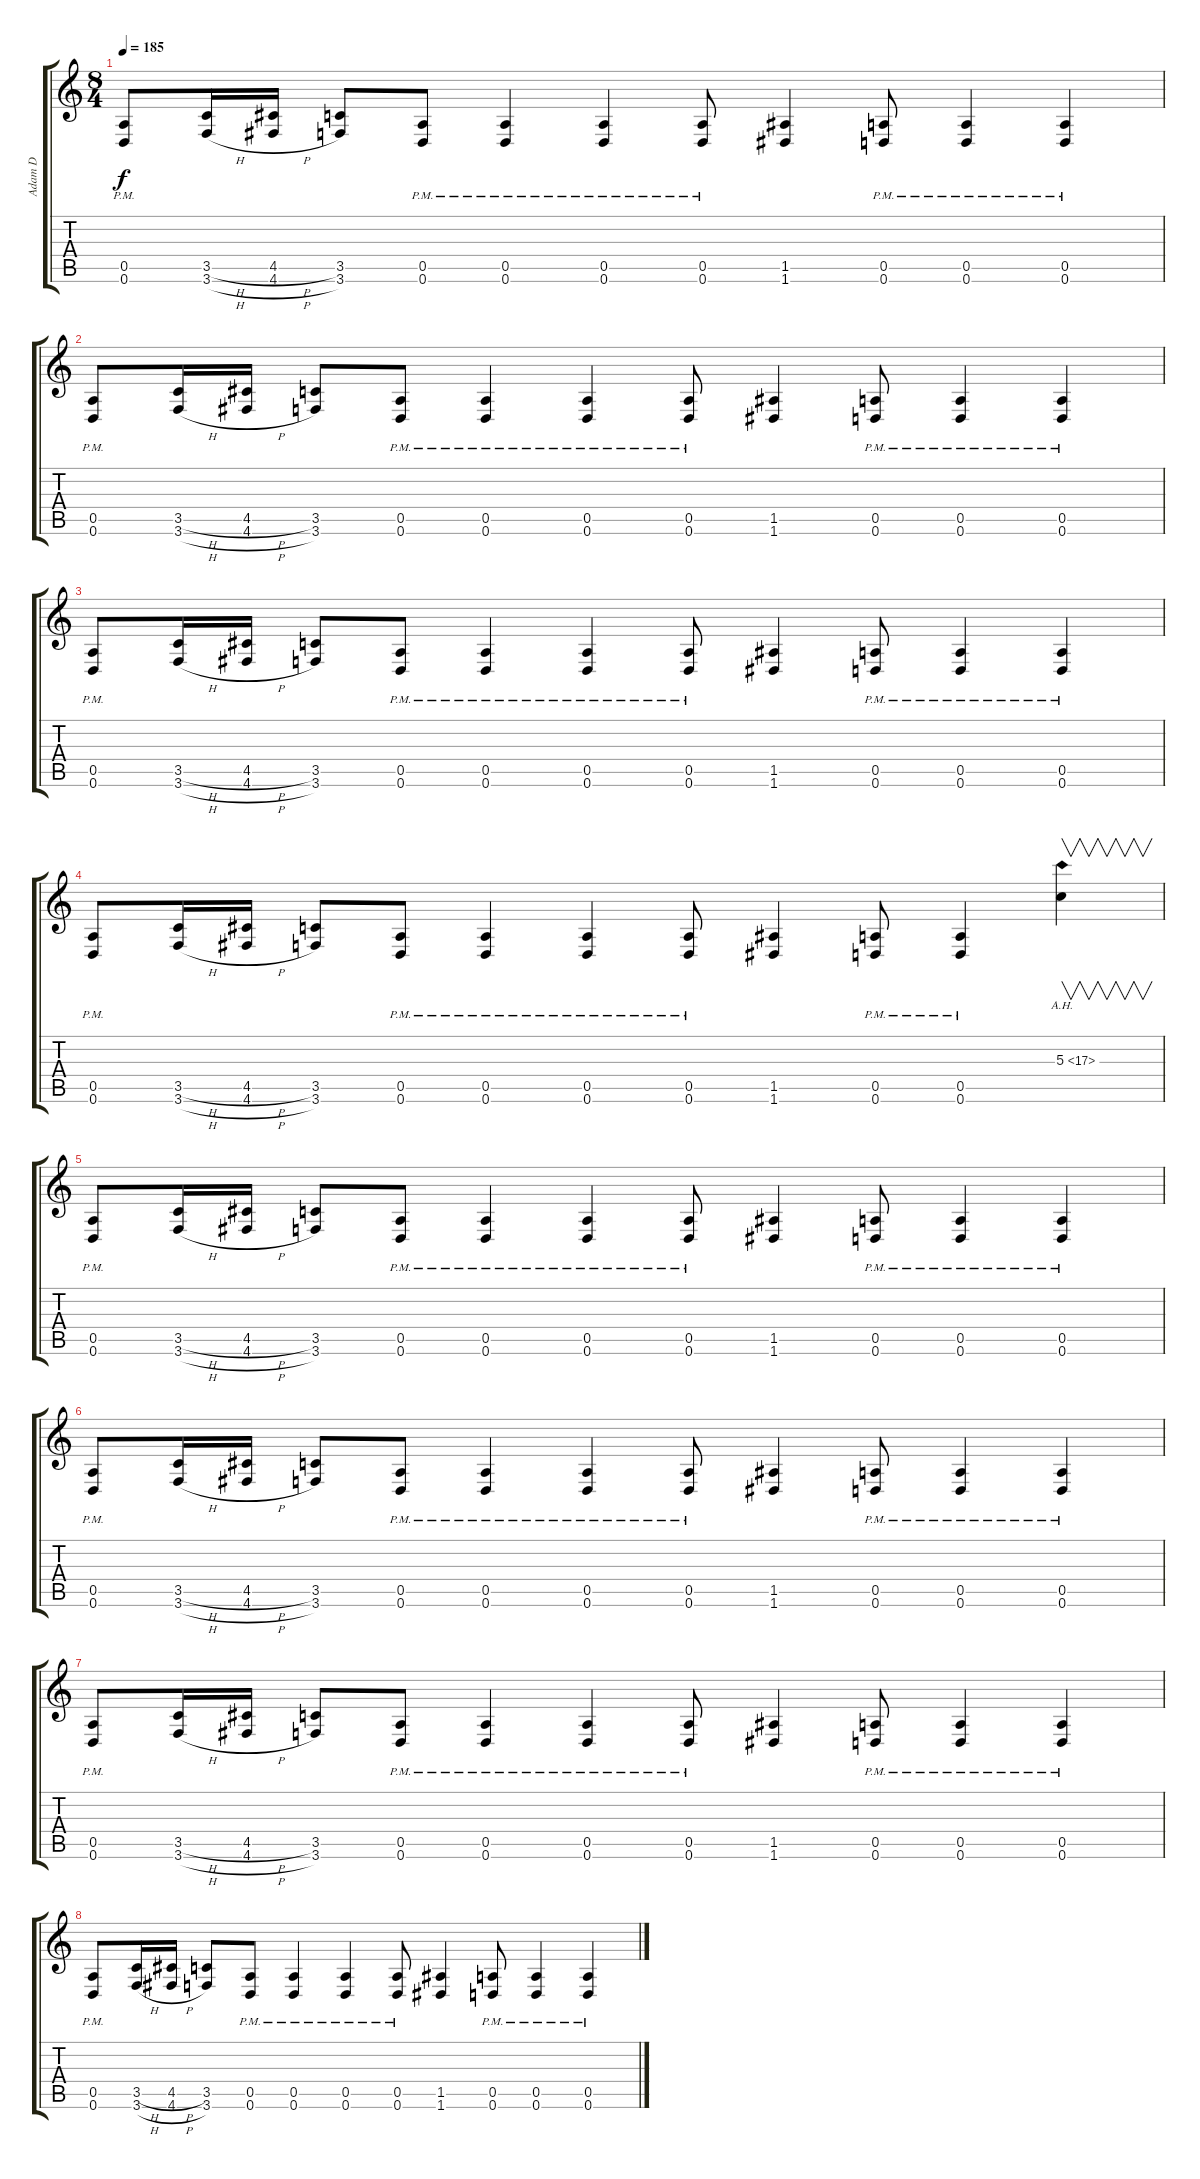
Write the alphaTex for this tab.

\track ("Adam D" "Adam D") {instrument distortionguitar}
\staff {score tabs}
\tuning (E4 B3 G3 D3 A2 D2) {hide}
\ts (8 4)
\tempo 185
\clef g2
\ks c
(0.5{pm} 0.6{pm}).8{dy f} (3.5{h} 3.6{h}).16 (4.5{h} 4.6{h}).16 (3.5 3.6).8 (0.5{pm} 0.6{pm}).8 (0.5{pm} 0.6{pm}).4 (0.5{pm} 0.6{pm}).4 (0.5{pm} 0.6{pm}).8 (1.5 1.6).4 (0.5{pm} 0.6{pm}).8 (0.5{pm} 0.6{pm}).4 (0.5{pm} 0.6{pm}).4 |
(0.5{pm} 0.6{pm}).8 (3.5{h} 3.6{h}).16 (4.5{h} 4.6{h}).16 (3.5 3.6).8 (0.5{pm} 0.6{pm}).8 (0.5{pm} 0.6{pm}).4 (0.5{pm} 0.6{pm}).4 (0.5{pm} 0.6{pm}).8 (1.5 1.6).4 (0.5{pm} 0.6{pm}).8 (0.5{pm} 0.6{pm}).4 (0.5{pm} 0.6{pm}).4 |
(0.5{pm} 0.6{pm}).8 (3.5{h} 3.6{h}).16 (4.5{h} 4.6{h}).16 (3.5 3.6).8 (0.5{pm} 0.6{pm}).8 (0.5{pm} 0.6{pm}).4 (0.5{pm} 0.6{pm}).4 (0.5{pm} 0.6{pm}).8 (1.5 1.6).4 (0.5{pm} 0.6{pm}).8 (0.5{pm} 0.6{pm}).4 (0.5{pm} 0.6{pm}).4 |
(0.5{pm} 0.6{pm}).8 (3.5{h} 3.6{h}).16 (4.5{h} 4.6{h}).16 (3.5 3.6).8 (0.5{pm} 0.6{pm}).8 (0.5{pm} 0.6{pm}).4 (0.5{pm} 0.6{pm}).4 (0.5{pm} 0.6{pm}).8 (1.5 1.6).4 (0.5{pm} 0.6{pm}).8 (0.5{pm} 0.6{pm}).4 5.3{ah 12}.4{v} |
(0.5{pm} 0.6{pm}).8 (3.5{h} 3.6{h}).16 (4.5{h} 4.6{h}).16 (3.5 3.6).8 (0.5{pm} 0.6{pm}).8 (0.5{pm} 0.6{pm}).4 (0.5{pm} 0.6{pm}).4 (0.5{pm} 0.6{pm}).8 (1.5 1.6).4 (0.5{pm} 0.6{pm}).8 (0.5{pm} 0.6{pm}).4 (0.5{pm} 0.6{pm}).4 |
(0.5{pm} 0.6{pm}).8 (3.5{h} 3.6{h}).16 (4.5{h} 4.6{h}).16 (3.5 3.6).8 (0.5{pm} 0.6{pm}).8 (0.5{pm} 0.6{pm}).4 (0.5{pm} 0.6{pm}).4 (0.5{pm} 0.6{pm}).8 (1.5 1.6).4 (0.5{pm} 0.6{pm}).8 (0.5{pm} 0.6{pm}).4 (0.5{pm} 0.6{pm}).4 |
(0.5{pm} 0.6{pm}).8 (3.5{h} 3.6{h}).16 (4.5{h} 4.6{h}).16 (3.5 3.6).8 (0.5{pm} 0.6{pm}).8 (0.5{pm} 0.6{pm}).4 (0.5{pm} 0.6{pm}).4 (0.5{pm} 0.6{pm}).8 (1.5 1.6).4 (0.5{pm} 0.6{pm}).8 (0.5{pm} 0.6{pm}).4 (0.5{pm} 0.6{pm}).4 |
(0.5{pm} 0.6{pm}).8 (3.5{h} 3.6{h}).16 (4.5{h} 4.6{h}).16 (3.5 3.6).8 (0.5{pm} 0.6{pm}).8 (0.5{pm} 0.6{pm}).4 (0.5{pm} 0.6{pm}).4 (0.5{pm} 0.6{pm}).8 (1.5 1.6).4 (0.5{pm} 0.6{pm}).8 (0.5{pm} 0.6{pm}).4 (0.5{pm} 0.6{pm}).4
